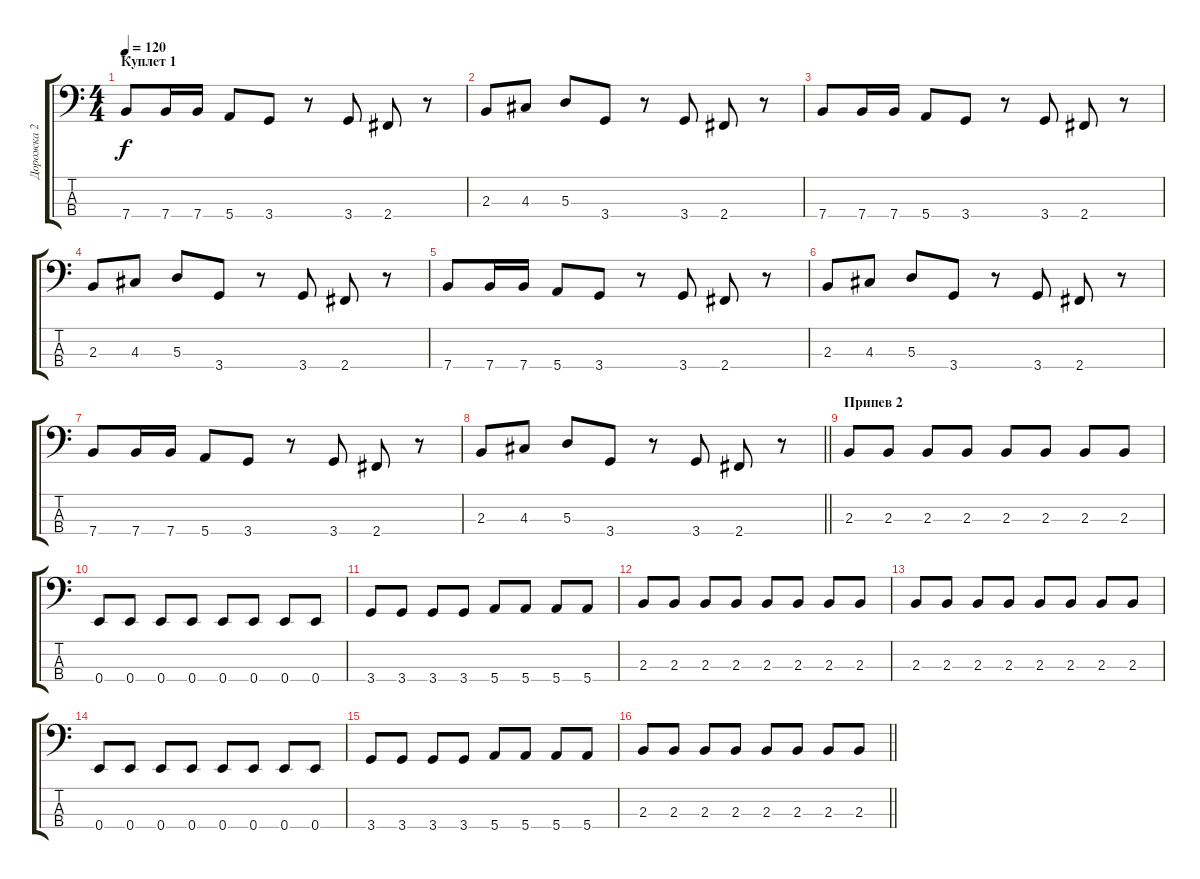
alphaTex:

\track ("Дорожка 2" "Дорожка 2") {instrument electricbassfinger}
\staff {score tabs}
\tuning (G2 D2 A1 E1) {hide}
\ts (4 4)
\section ("" "Куплет 1")
\tempo 120
\clef f4
\ks c
7.4.8{dy f} 7.4.16 7.4.16 5.4.8 3.4.8 r.8 3.4.8 2.4.8 r.8 |
2.3.8 4.3.8 5.3.8 3.4.8 r.8 3.4.8 2.4.8 r.8 |
7.4.8 7.4.16 7.4.16 5.4.8 3.4.8 r.8 3.4.8 2.4.8 r.8 |
2.3.8 4.3.8 5.3.8 3.4.8 r.8 3.4.8 2.4.8 r.8 |
7.4.8 7.4.16 7.4.16 5.4.8 3.4.8 r.8 3.4.8 2.4.8 r.8 |
2.3.8 4.3.8 5.3.8 3.4.8 r.8 3.4.8 2.4.8 r.8 |
7.4.8 7.4.16 7.4.16 5.4.8 3.4.8 r.8 3.4.8 2.4.8 r.8 |
\barLineRight lightlight
2.3.8 4.3.8 5.3.8 3.4.8 r.8 3.4.8 2.4.8 r.8 |
\section ("" "Припев 2")
2.3.8 2.3.8 2.3.8 2.3.8 2.3.8 2.3.8 2.3.8 2.3.8 |
0.4.8 0.4.8 0.4.8 0.4.8 0.4.8 0.4.8 0.4.8 0.4.8 |
3.4.8 3.4.8 3.4.8 3.4.8 5.4.8 5.4.8 5.4.8 5.4.8 |
2.3.8 2.3.8 2.3.8 2.3.8 2.3.8 2.3.8 2.3.8 2.3.8 |
2.3.8 2.3.8 2.3.8 2.3.8 2.3.8 2.3.8 2.3.8 2.3.8 |
0.4.8 0.4.8 0.4.8 0.4.8 0.4.8 0.4.8 0.4.8 0.4.8 |
3.4.8 3.4.8 3.4.8 3.4.8 5.4.8 5.4.8 5.4.8 5.4.8 |
\barLineRight lightlight
2.3.8 2.3.8 2.3.8 2.3.8 2.3.8 2.3.8 2.3.8 2.3.8
